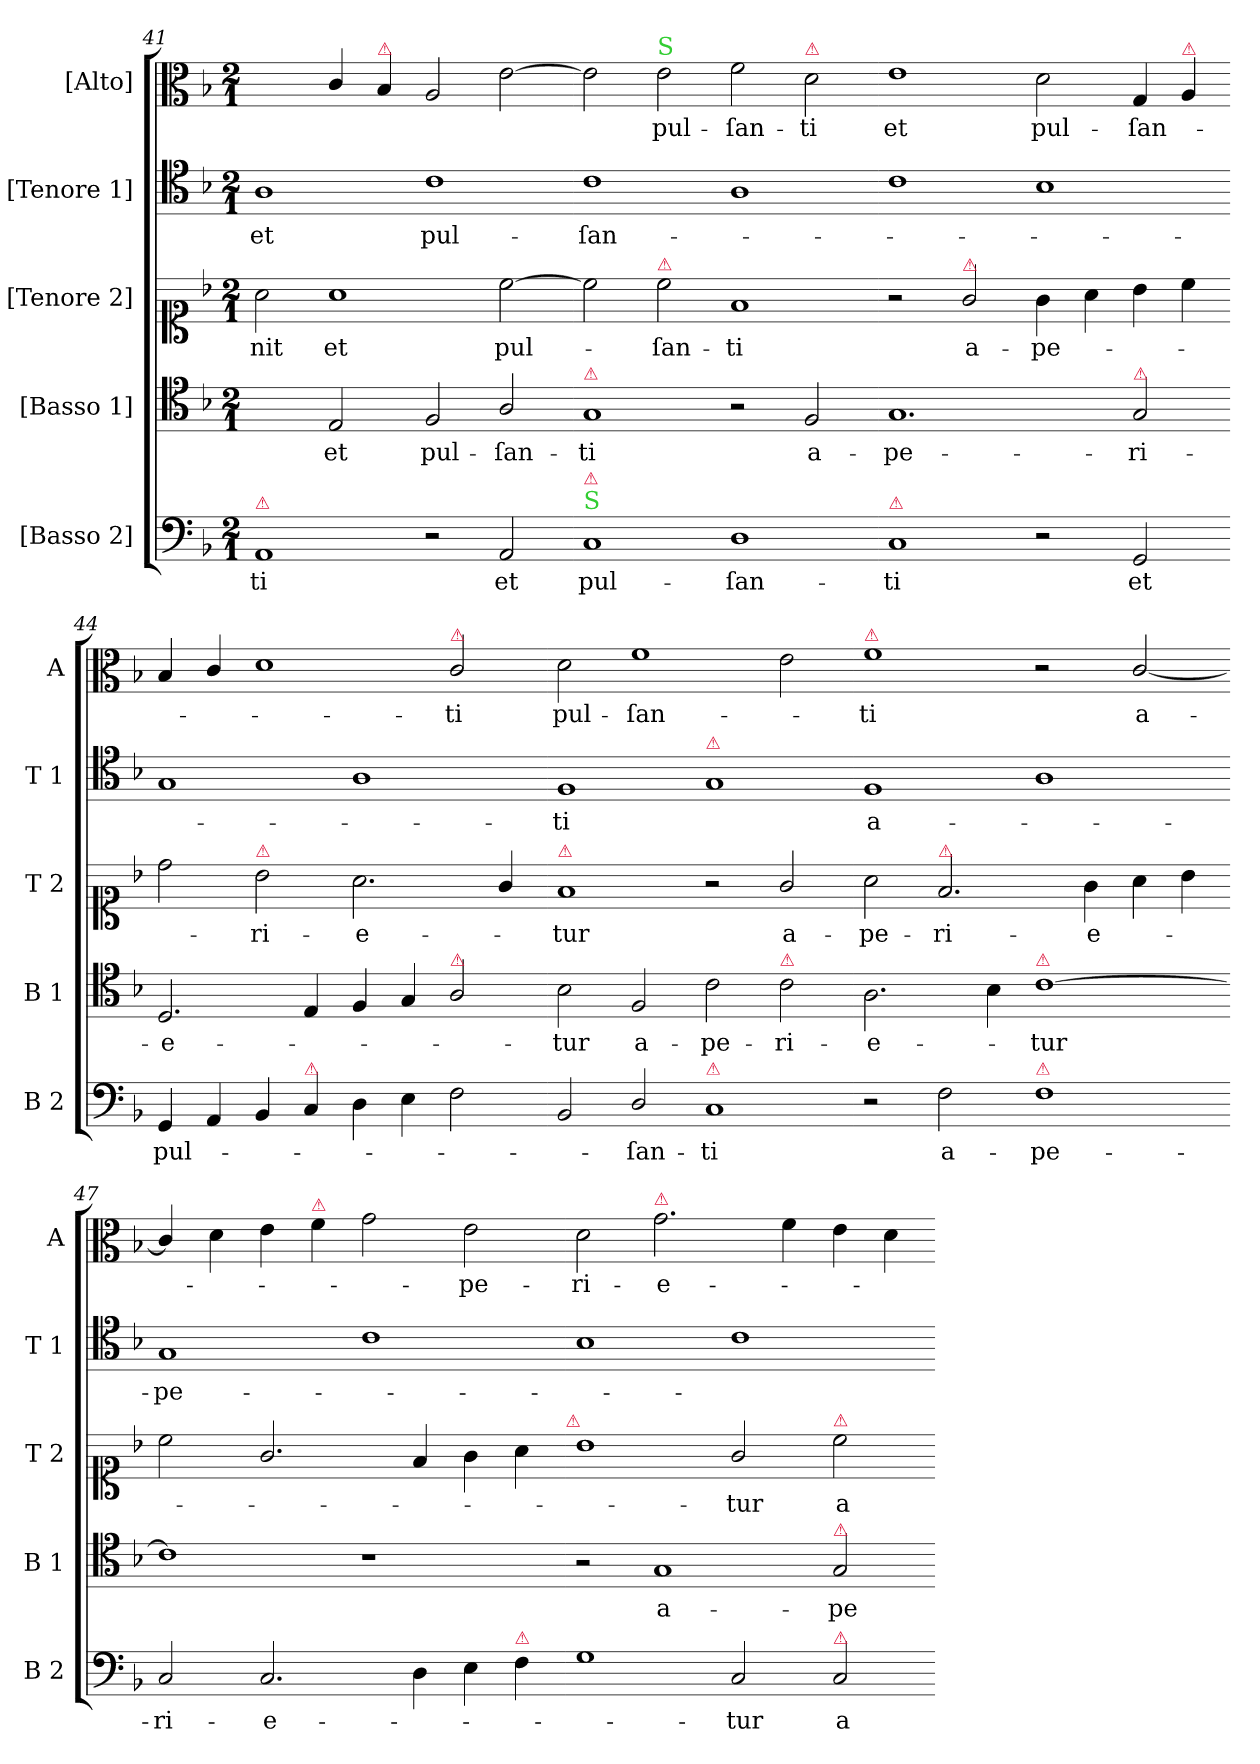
**kern	**text	**kern	**text	**kern	**text	**kern	**text	**kern	**text
*part5	*part5	*part4	*part4	*part3	*part3	*part2	*part2	*part1	*part1
*staff5	*staff5	*staff4	*staff4	*staff3	*staff3	*staff2	*staff2	*staff1	*staff1
*I"[Basso 2]	*	*I"[Basso 1]	*	*I"[Tenore 2]	*	*I"[Tenore 1]	*	*I"[Alto]	*
*I'B 2	*	*I'B 1	*	*I'T 2	*	*I'T 1	*	*I'A	*
*clefF4	*	*clefC4	*	*clefC1	*	*clefC4	*	*clefC3	*
*k[b-]	*	*k[b-]	*	*k[b-]	*	*k[b-]	*	*k[b-]	*
*M2/1	*	*M2/1	*	*M2/1	*	*M2/1	*	*M2/1	*
=41	=41	=41	=41	=41	=41	=41	=41	=41	=41
!LO:TX:a:color=crimson:t=⚠	!	!	!	!	!	!	!	!	!
1AA/	-ti	2ryy	.	2a\	-nit	1A\	et	2ryy	.
.	.	2E/	et	1a\	et	.	.	4c/	.
!	!	!	!	!	!	!	!	!LO:TX:a:color=crimson:t=⚠	!
.	.	.	.	.	.	.	.	4B-/	.
2r	.	2F/	pul-	.	.	1c\	pul-	2A/	.
2AA/	et	2A/	-ſan-	[2cc\	pul-	.	.	[2e\	.
=42-	=42-	=42-	=42-	=42-	=42-	=42-	=42-	=42-	=42-
!	!	!LO:TX:a:color=crimson:t=⚠	!	!	!	!	!	!	!
!LO:TX:a:color=limegreen:t=S	!	!	!	!	!	!	!	!	!
!LO:TX:a:color=crimson:t=⚠	!	!	!	!	!	!	!	!	!
1C/	pul-	1G/	-ti	2cc\]	.	1c\	-ſan-	2e\]	.
!	!	!	!	!	!	!	!	!LO:TX:a:color=limegreen:t=S	!
!	!	!	!	!LO:TX:a:color=crimson:t=⚠	!	!	!	!	!
.	.	.	.	2cc\	-ſan-	.	.	2e\	pul-
1D\	-ſan-	2r	.	1f/	-ti	1A\	.	2f\	-ſan-
!	!	!	!	!	!	!	!	!LO:TX:a:color=crimson:t=⚠	!
.	.	2F/	a-	.	.	.	.	2d\	-ti
=43-	=43-	=43-	=43-	=43-	=43-	=43-	=43-	=43-	=43-
!LO:TX:a:color=crimson:t=⚠	!	!	!	!	!	!	!	!	!
1C/	-ti	1.G/	-pe-	2r	.	1c\	.	1e\	et
!	!	!	!	!LO:TX:a:color=crimson:t=⚠	!	!	!	!	!
.	.	.	.	2g/	a-	.	.	.	.
2r	.	.	.	4g\	-pe-	1B-\	.	2d\	pul-
.	.	.	.	4a\	.	.	.	.	.
!	!	!LO:TX:a:color=crimson:t=⚠	!	!	!	!	!	!	!
2GG/	et	2G/	-ri-	4b-\	.	.	.	4G/	-ſan-
!	!	!	!	!	!	!	!	!LO:TX:a:color=crimson:t=⚠	!
.	.	.	.	4cc\	.	.	.	4A/	.
=44-	=44-	=44-	=44-	=44-	=44-	=44-	=44-	=44-	=44-
4GG/	pul-	2.D/	-e-	2dd\	.	1G/	.	4B-/	.
4AA/	.	.	.	.	.	.	.	4c/	.
!	!	!	!	!LO:TX:a:color=crimson:t=⚠	!	!	!	!	!
4BB-/	.	.	.	2b-\	-ri-	.	.	1d\	.
!LO:TX:a:color=crimson:t=⚠	!	!	!	!	!	!	!	!	!
4C/	.	4E/	.	.	.	.	.	.	.
4D\	.	4F/	.	2.a\	-e-	1A\	.	.	.
4E\	.	4G/	.	.	.	.	.	.	.
!	!	!	!	!	!	!	!	!LO:TX:a:color=crimson:t=⚠	!
!	!	!LO:TX:a:color=crimson:t=⚠	!	!	!	!	!	!	!
2F\	.	2A/	.	.	.	.	.	2c/	-ti
.	.	.	.	4g/	.	.	.	.	.
=45-	=45-	=45-	=45-	=45-	=45-	=45-	=45-	=45-	=45-
!	!	!	!	!LO:TX:a:color=crimson:t=⚠	!	!	!	!	!
2BB-/	.	2B-\	-tur	1f/	-tur	1F/	-ti	2d\	pul-
2D/	-ſan-	2F/	a-	.	.	.	.	1f\	-ſan-
!	!	!	!	!	!	!LO:TX:a:color=crimson:t=⚠	!	!	!
!LO:TX:a:color=crimson:t=⚠	!	!	!	!	!	!	!	!	!
1C/	-ti	2c\	-pe-	2r	.	1G/	.	.	.
!	!	!LO:TX:a:color=crimson:t=⚠	!	!	!	!	!	!	!
.	.	2c\	-ri-	2g/	a-	.	.	2e\	.
=46-	=46-	=46-	=46-	=46-	=46-	=46-	=46-	=46-	=46-
!	!	!	!	!	!	!	!	!LO:TX:a:color=crimson:t=⚠	!
2r	.	2.A\	-e-	2a\	-pe-	1F/	a-	1f\	-ti
!	!	!	!	!LO:TX:a:color=crimson:t=⚠	!	!	!	!	!
2F\	a-	.	.	2.f/	-ri-	.	.	.	.
.	.	4B-\	.	.	.	.	.	.	.
!	!	!LO:TX:a:color=crimson:t=⚠	!	!	!	!	!	!	!
!LO:TX:a:color=crimson:t=⚠	!	!	!	!	!	!	!	!	!
1F\	-pe-	[1c\	-tur	.	.	1A\	.	2r	.
.	.	.	.	4g\	-e-	.	.	.	.
.	.	.	.	4a\	.	.	.	[2c/	a-
.	.	.	.	4b-\	.	.	.	.	.
=47-	=47-	=47-	=47-	=47-	=47-	=47-	=47-	=47-	=47-
2C/	-ri-	1c\]	.	2cc\	.	1G/	-pe-	4c/]	.
.	.	.	.	.	.	.	.	4d\	.
2.C/	-e-	.	.	2.g/	.	.	.	4e\	.
!	!	!	!	!	!	!	!	!LO:TX:a:color=crimson:t=⚠	!
.	.	.	.	.	.	.	.	4f\	.
.	.	1r	.	.	.	1c\	.	2g\	.
4D\	.	.	.	4f/	.	.	.	.	.
4E\	.	.	.	4g\	.	.	.	2e\	-pe-
!LO:TX:a:color=crimson:t=⚠	!	!	!	!	!	!	!	!	!
4F\	.	.	.	4a\	.	.	.	.	.
!	!	!	!	!LO:TX:a:color=crimson:t=⚠	!	!	!	!	!
=48-	=48-	=48-	=48-	=48-	=48-	=48-	=48-	=48-	=48-
1G\	.	2r	.	1b-\	.	1B-\	.	2d\	-ri-
!	!	!	!	!	!	!	!	!LO:TX:a:color=crimson:t=⚠	!
.	.	1G/	a-	.	.	.	.	2.g\	-e-
2C/	-tur	.	.	2g/	-tur	1c\	.	.	.
.	.	.	.	.	.	.	.	4f\	.
!	!	!	!	!LO:TX:a:color=crimson:t=⚠	!	!	!	!	!
!	!	!LO:TX:a:color=crimson:t=⚠	!	!	!	!	!	!	!
!LO:TX:a:color=crimson:t=⚠	!	!	!	!	!	!	!	!	!
2C/	a-	2G/	-pe-	2cc\	a-	.	.	4e\	.
.	.	.	.	.	.	.	.	4d\	.
=-	=-	=-	=-	=-	=-	=-	=-	=-	=-
*-	*-	*-	*-	*-	*-	*-	*-	*-	*-
